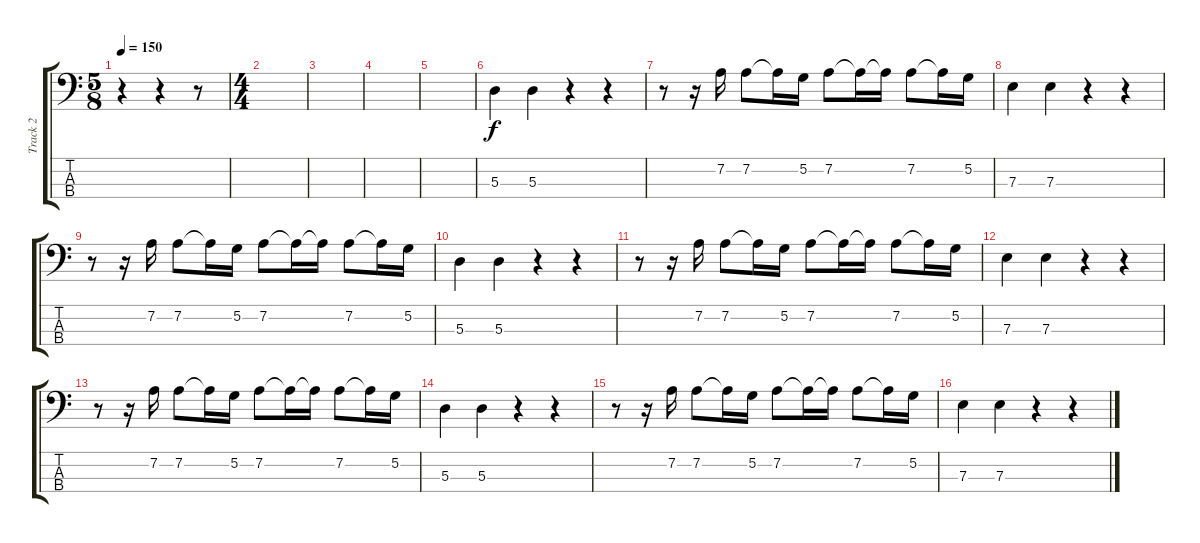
\track ("Track 2" "Track 2") {instrument acousticbass}
\staff {score tabs}
\tuning (G2 D2 A1 E1) {hide}
\ts (5 8)
\tempo 150
\clef f4
\ks c
r.4{dy f instrument acousticbass} r.4 r.8 |
\ts (4 4)
|
|
|
|
5.3.4 5.3.4 r.4 r.4 |
r.8 r.16 7.2.16 7.2.8 7.2{t}.16 5.2.16 7.2.8 7.2{t}.16 7.2{t}.16 7.2.8 7.2{t}.16 5.2.16 |
7.3.4 7.3.4 r.4 r.4 |
r.8 r.16 7.2.16 7.2.8 7.2{t}.16 5.2.16 7.2.8 7.2{t}.16 7.2{t}.16 7.2.8 7.2{t}.16 5.2.16 |
5.3.4 5.3.4 r.4 r.4 |
r.8 r.16 7.2.16 7.2.8 7.2{t}.16 5.2.16 7.2.8 7.2{t}.16 7.2{t}.16 7.2.8 7.2{t}.16 5.2.16 |
7.3.4 7.3.4 r.4 r.4 |
r.8 r.16 7.2.16 7.2.8 7.2{t}.16 5.2.16 7.2.8 7.2{t}.16 7.2{t}.16 7.2.8 7.2{t}.16 5.2.16 |
5.3.4 5.3.4 r.4 r.4 |
r.8 r.16 7.2.16 7.2.8 7.2{t}.16 5.2.16 7.2.8 7.2{t}.16 7.2{t}.16 7.2.8 7.2{t}.16 5.2.16 |
7.3.4 7.3.4 r.4 r.4
